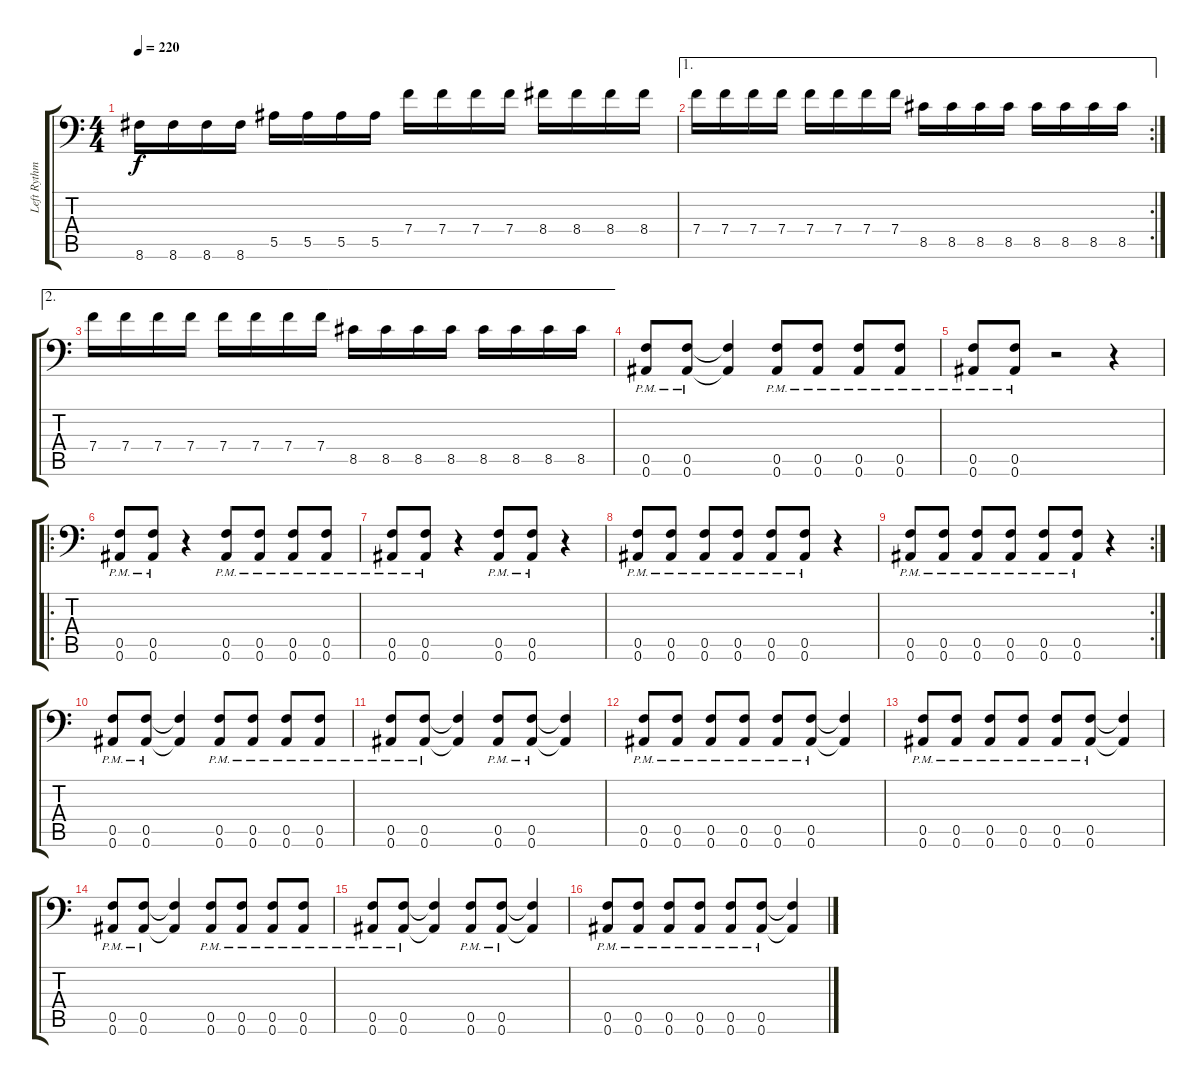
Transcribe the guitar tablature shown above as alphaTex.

\track ("Left Rythm Guitar" "Left Rythm") {instrument distortionguitar}
\staff {score tabs}
\tuning (C4 G3 Eb3 Bb2 F2 Bb1) {hide}
\ts (4 4)
\tempo 220
\clef f4
\ks c
8.6.16{dy f} 8.6.16 8.6.16 8.6.16 5.5.16 5.5.16 5.5.16 5.5.16 7.4.16 7.4.16 7.4.16 7.4.16 8.4.16 8.4.16 8.4.16 8.4.16 |
\ae 1
\rc 2
7.4.16 7.4.16 7.4.16 7.4.16 7.4.16 7.4.16 7.4.16 7.4.16 8.5.16 8.5.16 8.5.16 8.5.16 8.5.16 8.5.16 8.5.16 8.5.16 |
\ae 2
7.4.16 7.4.16 7.4.16 7.4.16 7.4.16 7.4.16 7.4.16 7.4.16 8.5.16 8.5.16 8.5.16 8.5.16 8.5.16 8.5.16 8.5.16 8.5.16 |
(0.5{pm} 0.6{pm}).8 (0.5{pm} 0.6{pm}).8 (0.5{t} 0.6{t}).4 (0.5{pm} 0.6{pm}).8 (0.5{pm} 0.6{pm}).8 (0.5{pm} 0.6{pm}).8 (0.5{pm} 0.6{pm}).8 |
(0.5{pm} 0.6{pm}).8 (0.5{pm} 0.6{pm}).8 r.2 r.4 |
\ro
(0.5{pm} 0.6{pm}).8 (0.5{pm} 0.6{pm}).8 r.4 (0.5{pm} 0.6{pm}).8 (0.5{pm} 0.6{pm}).8 (0.5{pm} 0.6{pm}).8 (0.5{pm} 0.6{pm}).8 |
(0.5{pm} 0.6{pm}).8 (0.5{pm} 0.6{pm}).8 r.4 (0.5{pm} 0.6{pm}).8 (0.5{pm} 0.6{pm}).8 r.4 |
(0.5{pm} 0.6{pm}).8 (0.5{pm} 0.6{pm}).8 (0.5{pm} 0.6{pm}).8 (0.5{pm} 0.6{pm}).8 (0.5{pm} 0.6{pm}).8 (0.5{pm} 0.6{pm}).8 r.4 |
\rc 2
(0.5{pm} 0.6{pm}).8 (0.5{pm} 0.6{pm}).8 (0.5{pm} 0.6{pm}).8 (0.5{pm} 0.6{pm}).8 (0.5{pm} 0.6{pm}).8 (0.5{pm} 0.6{pm}).8 r.4 |
(0.5{pm} 0.6{pm}).8 (0.5{pm} 0.6{pm}).8 (0.5{t} 0.6{t}).4 (0.5{pm} 0.6{pm}).8 (0.5{pm} 0.6{pm}).8 (0.5{pm} 0.6{pm}).8 (0.5{pm} 0.6{pm}).8 |
(0.5{pm} 0.6{pm}).8 (0.5{pm} 0.6{pm}).8 (0.5{t} 0.6{t}).4 (0.5{pm} 0.6{pm}).8 (0.5{pm} 0.6{pm}).8 (0.5{t} 0.6{t}).4 |
(0.5{pm} 0.6{pm}).8 (0.5{pm} 0.6{pm}).8 (0.5{pm} 0.6{pm}).8 (0.5{pm} 0.6{pm}).8 (0.5{pm} 0.6{pm}).8 (0.5{pm} 0.6{pm}).8 (0.5{t} 0.6{t}).4 |
(0.5{pm} 0.6{pm}).8 (0.5{pm} 0.6{pm}).8 (0.5{pm} 0.6{pm}).8 (0.5{pm} 0.6{pm}).8 (0.5{pm} 0.6{pm}).8 (0.5{pm} 0.6{pm}).8 (0.5{t} 0.6{t}).4 |
(0.5{pm} 0.6{pm}).8 (0.5{pm} 0.6{pm}).8 (0.5{t} 0.6{t}).4 (0.5{pm} 0.6{pm}).8 (0.5{pm} 0.6{pm}).8 (0.5{pm} 0.6{pm}).8 (0.5{pm} 0.6{pm}).8 |
(0.5{pm} 0.6{pm}).8 (0.5{pm} 0.6{pm}).8 (0.5{t} 0.6{t}).4 (0.5{pm} 0.6{pm}).8 (0.5{pm} 0.6{pm}).8 (0.5{t} 0.6{t}).4 |
(0.5{pm} 0.6{pm}).8 (0.5{pm} 0.6{pm}).8 (0.5{pm} 0.6{pm}).8 (0.5{pm} 0.6{pm}).8 (0.5{pm} 0.6{pm}).8 (0.5{pm} 0.6{pm}).8 (0.5{t} 0.6{t}).4
